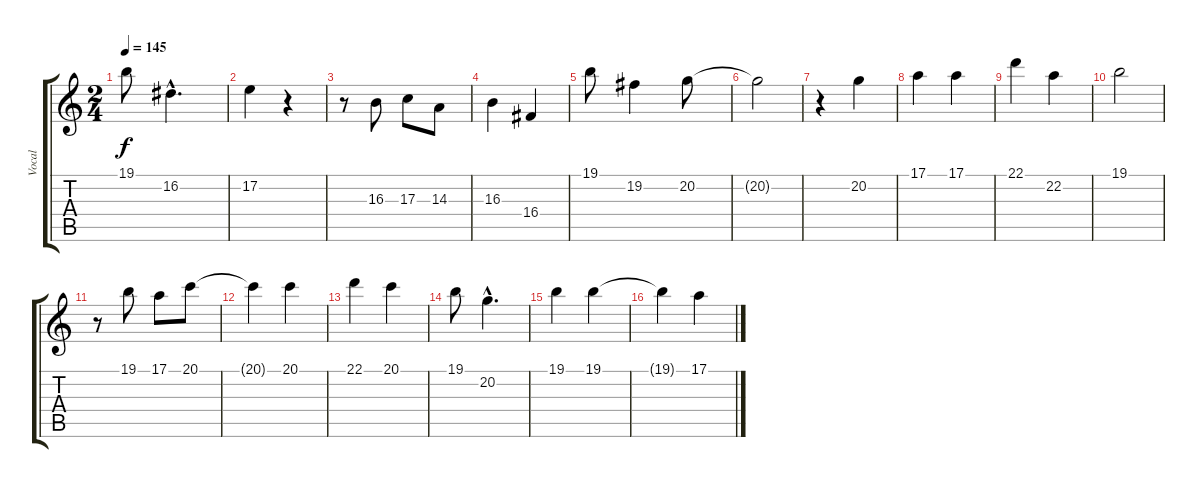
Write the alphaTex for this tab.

\track ("Vocal" "Vocal") {instrument tenorsax}
\staff {score tabs}
\tuning (E4 B3 G3 D3 A2 E2) {hide}
\ts (2 4)
\tempo 145
\clef g2
\ks c
19.1.8{dy f} 16.2{hac}.4{d} |
17.2.4 r.4 |
r.8 16.3.8 17.3.8 14.3.8 |
16.3.4 16.4.4 |
19.1.8 19.2.4 20.2.8 |
20.2{t}.2 |
r.4 20.2.4 |
17.1.4 17.1.4 |
22.1.4 22.2.4 |
19.1.2 |
r.8 19.1.8 17.1.8 20.1.8 |
20.1{t}.4 20.1.4 |
22.1.4 20.1.4 |
19.1.8 20.2{hac}.4{d} |
19.1.4 19.1.4 |
19.1{t}.4 17.1.4
